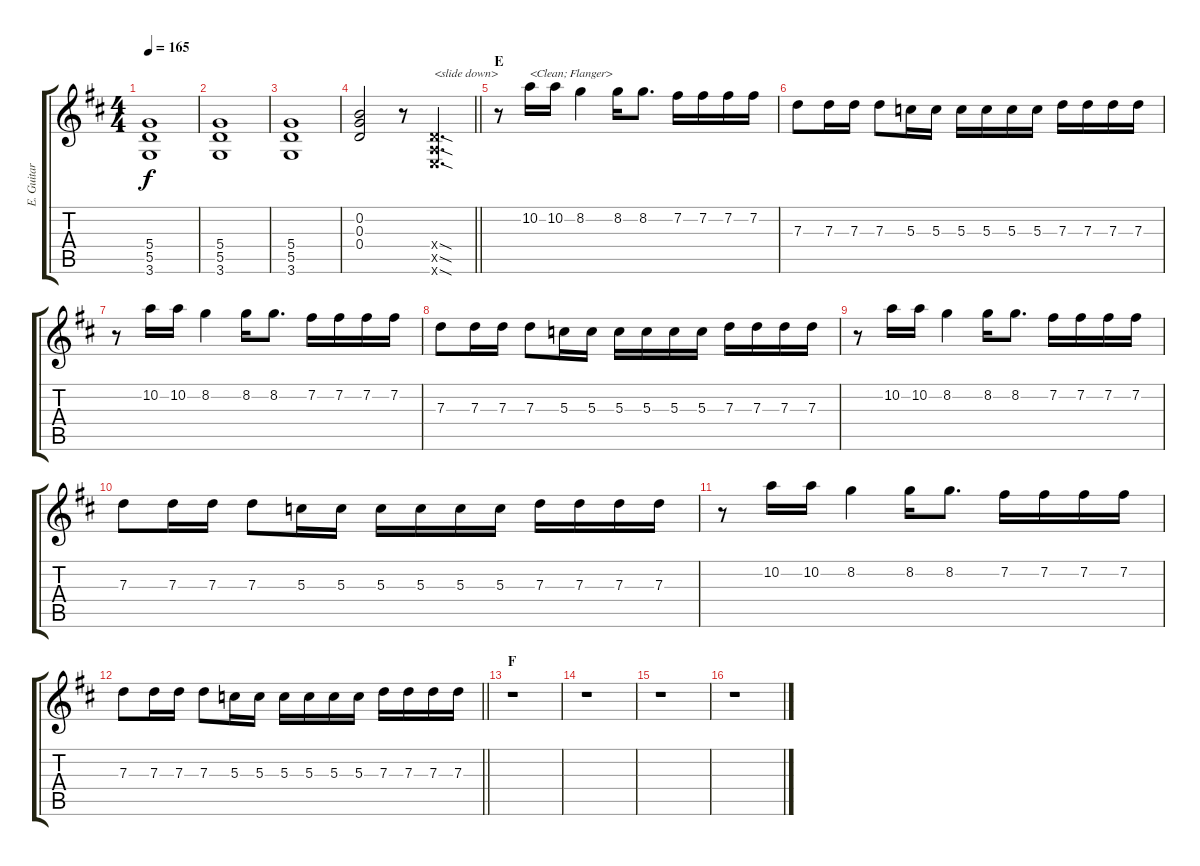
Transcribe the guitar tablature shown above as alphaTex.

\track ("E. Guitar III" "E. Guitar ") {instrument overdrivenguitar}
\staff {score tabs}
\tuning (E4 B3 G3 D3 A2 E2) {hide}
\ts (4 4)
\tempo 165
\clef g2
\ks d
(5.4 5.5 3.6).1{dy f} |
(5.4 5.5 3.6).1 |
(5.4 5.5 3.6).1 |
\barLineRight lightlight
(0.2 0.3 0.4).2 r.8 (0.4{sod x} 0.5{sod x} 0.6{sod x}).4{d txt "<slide down>"} |
\section ("" "E")
r.8 10.2.16{txt "<Clean; Flanger>" instrument electricguitarclean} 10.2.16 8.2.4 8.2.16 8.2.8{d} 7.2.16 7.2.16 7.2.16 7.2.16 |
7.3.8 7.3.16 7.3.16 7.3.8 5.3.16 5.3.16 5.3.16 5.3.16 5.3.16 5.3.16 7.3.16 7.3.16 7.3.16 7.3.16 |
r.8 10.2.16 10.2.16 8.2.4 8.2.16 8.2.8{d} 7.2.16 7.2.16 7.2.16 7.2.16 |
7.3.8 7.3.16 7.3.16 7.3.8 5.3.16 5.3.16 5.3.16 5.3.16 5.3.16 5.3.16 7.3.16 7.3.16 7.3.16 7.3.16 |
r.8 10.2.16 10.2.16 8.2.4 8.2.16 8.2.8{d} 7.2.16 7.2.16 7.2.16 7.2.16 |
7.3.8 7.3.16 7.3.16 7.3.8 5.3.16 5.3.16 5.3.16 5.3.16 5.3.16 5.3.16 7.3.16 7.3.16 7.3.16 7.3.16 |
r.8 10.2.16 10.2.16 8.2.4 8.2.16 8.2.8{d} 7.2.16 7.2.16 7.2.16 7.2.16 |
\barLineRight lightlight
7.3.8 7.3.16 7.3.16 7.3.8 5.3.16 5.3.16 5.3.16 5.3.16 5.3.16 5.3.16 7.3.16 7.3.16 7.3.16 7.3.16 |
\section ("" "F")
r.1 |
r.1 |
r.1 |
r.1
